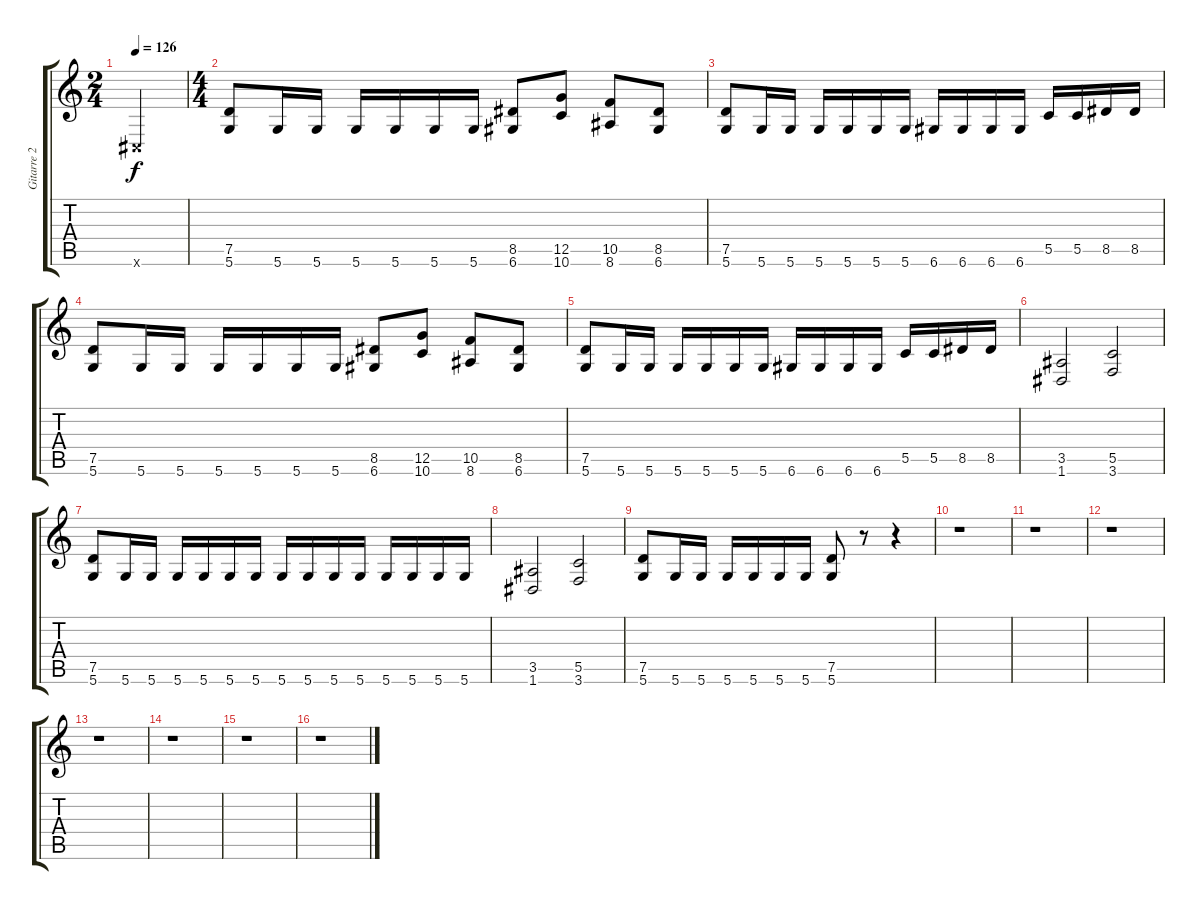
\track ("Gitarre 2" "Gitarre 2") {instrument distortionguitar}
\staff {score tabs}
\tuning (D4 A3 F3 C3 G2 D2) {hide}
\ts (2 4)
\tempo 126
\clef g2
\ks c
-1.6{x}.2{dy f} |
\ts (4 4)
(7.5 5.6).8 5.6.16 5.6.16 5.6.16 5.6.16 5.6.16 5.6.16 (8.5 6.6).8 (12.5 10.6).8 (10.5 8.6).8 (8.5 6.6).8 |
(7.5 5.6).8 5.6.16 5.6.16 5.6.16 5.6.16 5.6.16 5.6.16 6.6.16 6.6.16 6.6.16 6.6.16 5.5.16 5.5.16 8.5.16 8.5.16 |
(7.5 5.6).8 5.6.16 5.6.16 5.6.16 5.6.16 5.6.16 5.6.16 (8.5 6.6).8 (12.5 10.6).8 (10.5 8.6).8 (8.5 6.6).8 |
(7.5 5.6).8 5.6.16 5.6.16 5.6.16 5.6.16 5.6.16 5.6.16 6.6.16 6.6.16 6.6.16 6.6.16 5.5.16 5.5.16 8.5.16 8.5.16 |
(3.5 1.6).2 (5.5 3.6).2 |
(7.5 5.6).8 5.6.16 5.6.16 5.6.16 5.6.16 5.6.16 5.6.16 5.6.16 5.6.16 5.6.16 5.6.16 5.6.16 5.6.16 5.6.16 5.6.16 |
(3.5 1.6).2 (5.5 3.6).2 |
(7.5 5.6).8 5.6.16 5.6.16 5.6.16 5.6.16 5.6.16 5.6.16 (7.5 5.6).8 r.8 r.4 |
r.1 |
r.1 |
r.1 |
r.1 |
r.1 |
r.1 |
r.1
